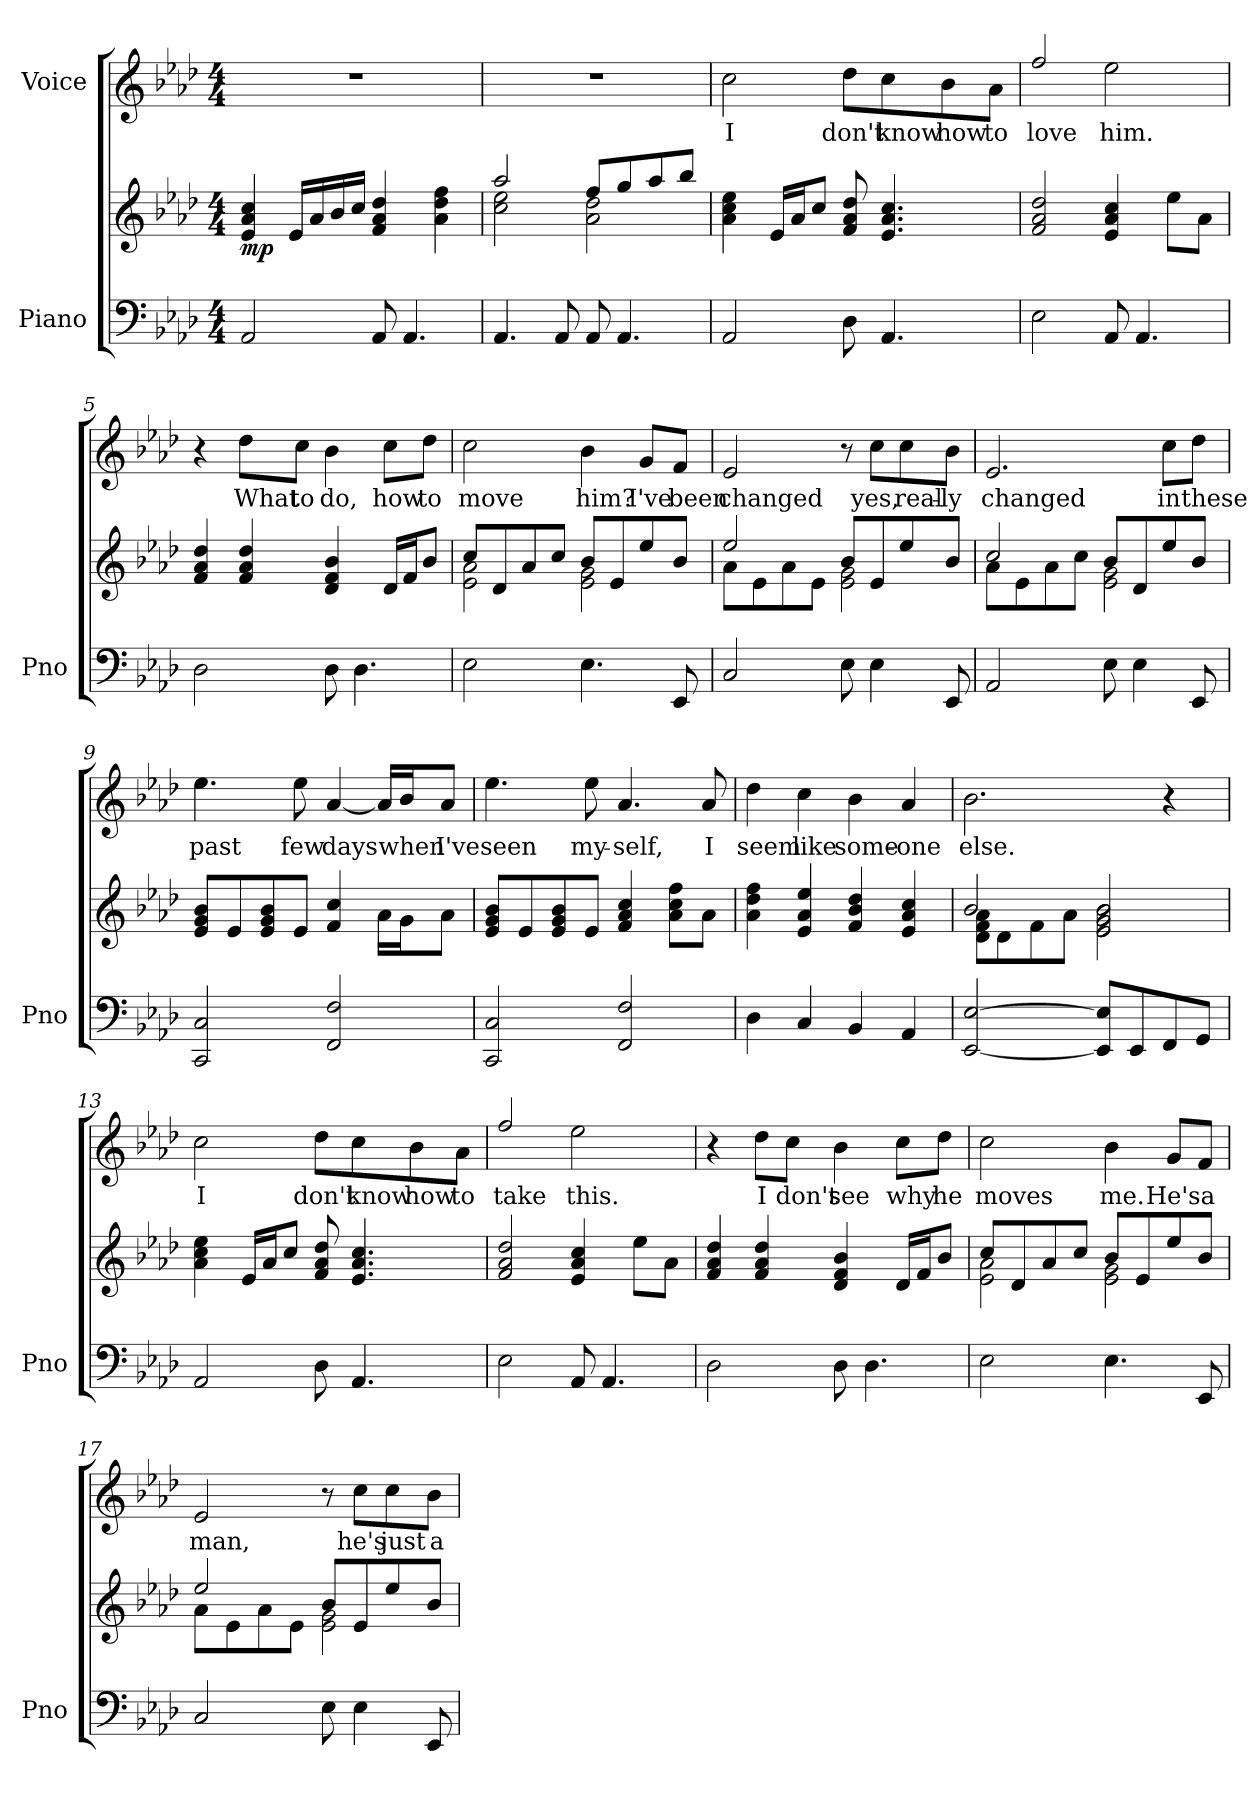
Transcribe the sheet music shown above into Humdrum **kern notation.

**kern	**kern	**dynam	**kern	**text
*part2	*part2	*part2	*part1	*part1
*staff3	*staff2	*staff2/3	*staff1	*staff1
*I"Piano	*	*	*I"Voice	*
*I'Pno	*	*	*	*
*clefF4	*clefG2	*	*clefG2	*
*k[b-e-a-d-]	*k[b-e-a-d-]	*	*k[b-e-a-d-]	*
*M4/4	*M4/4	*	*M4/4	*
*MM80	*MM80	*	*MM80	*
=1	=1	=1	=1	=1
!	!	!LO:DY:b	!	!
2AA-/	4e-/ 4a-/ 4cc/	mp	1r	.
.	16e-/LL	.	.	.
.	16a-/	.	.	.
.	16b-/	.	.	.
.	16cc/JJ	.	.	.
8AA-/	4f/ 4a-/ 4dd-/	.	.	.
4.AA-/	.	.	.	.
.	4a-\ 4dd-\ 4ff\	.	.	.
=2	=2	=2	=2	=2
*	*^	*	*	*
4.AA-/	2cc\ 2ee-\	2aa-/	.	1r	.
8AA-/	.	.	.	.	.
8AA-/	2a-\ 2dd-\	8ff/L	.	.	.
4.AA-/	.	8gg/	.	.	.
.	.	8aa-/	.	.	.
.	.	8bb-/J	.	.	.
=3	=3	=3	=3	=3	=3
!	!	!	!	!	!LO:LY:b
*	*v	*v	*	*	*
2AA-/	4a-\ 4cc\ 4ee-\	.	2cc\	I
.	16e-/LL	.	.	.
.	16a-/J	.	.	.
.	8cc/J	.	.	.
!	!	!	!	!LO:LY:b
8D-\	8f/ 8a-/ 8dd-/	.	8dd-\L	don't
!	!	!	!	!LO:LY:b
4.AA-/	4.e-/ 4.a-/ 4.cc/	.	8cc\	know
!	!	!	!	!LO:LY:b
.	.	.	8b-\	how
!	!	!	!	!LO:LY:b
.	.	.	8a-\J	to
=4	=4	=4	=4	=4
!	!	!	!	!LO:LY:b
2E-\	2f/ 2a-/ 2dd-/	.	2ff/	love
!	!	!	!	!LO:LY:b
8AA-/	4e-/ 4a-/ 4cc/	.	2ee-\	him.
4.AA-/	.	.	.	.
.	8ee-\L	.	.	.
.	8a-\J	.	.	.
!!LO:LB:g=z
=5	=5	=5	=5	=5
2D-\	4f/ 4a-/ 4dd-/	.	4r	.
!	!	!	!	!LO:LY:b
.	4f/ 4a-/ 4dd-/	.	8dd-\L	What
!	!	!	!	!LO:LY:b
.	.	.	8cc\J	to
!	!	!	!	!LO:LY:b
8D-\	4d-/ 4f/ 4b-/	.	4b-\	do,
4.D-\	.	.	.	.
!	!	!	!	!LO:LY:b
.	16d-/LL	.	8cc\L	how
.	16f/J	.	.	.
!	!	!	!	!LO:LY:b
.	8b-/J	.	8dd-\J	to
=6	=6	=6	=6	=6
*	*^	*	*	*
!	!	!	!	!	!LO:LY:b
2E-\	8cc/L	2e-\ 2a-\	.	2cc\	move
.	8d-/	.	.	.	.
.	8a-/	.	.	.	.
.	8cc/J	.	.	.	.
!	!	!	!	!	!LO:LY:b
4.E-\	8b-/L	2e-\ 2g\	.	4b-\	him?
.	8e-/	.	.	.	.
!	!	!	!	!	!LO:LY:b
.	8ee-/	.	.	8g/L	I've
!	!	!	!	!	!LO:LY:b
8EE-/	8b-/J	.	.	8f/J	been
=7	=7	=7	=7	=7	=7
!	!	!	!	!	!LO:LY:b
2C/	2ee-/	8a-\L	.	2e-/	changed
.	.	8e-\	.	.	.
.	.	8a-\	.	.	.
.	.	8e-\J	.	.	.
8E-\	8b-/L	2e-\ 2g\	.	8r	.
!	!	!	!	!	!LO:LY:b
4E-\	8e-/	.	.	8cc\L	yes,
!	!	!	!	!	!LO:LY:b
.	8ee-/	.	.	8cc\	real-
!	!	!	!	!	!LO:LY:b
8EE-/	8b-/J	.	.	8b-\J	-ly
=8	=8	=8	=8	=8	=8
!	!	!	!	!	!LO:LY:b
2AA-/	2cc/	8a-\L	.	2.e-/	changed
.	.	8e-\	.	.	.
.	.	8a-\	.	.	.
.	.	8cc\J	.	.	.
8E-\	8b-/L	2e-\ 2g\	.	.	.
4E-\	8d-/	.	.	.	.
!	!	!	!	!	!LO:LY:b
.	8ee-/	.	.	8cc\L	in
!	!	!	!	!	!LO:LY:b
8EE-/	8b-/J	.	.	8dd-\J	these
*	*v	*v	*	*	*
!!LO:LB:g=z
=9	=9	=9	=9	=9
!	!	!	!	!LO:LY:b
2CC/ 2C/	8e-/ 8g/ 8b-/L	.	4.ee-\	past
.	8e-/	.	.	.
.	8e-/ 8g/ 8b-/	.	.	.
!	!	!	!	!LO:LY:b
.	8e-/J	.	8ee-\	few
!	!	!	!	!LO:LY:b
2FF/ 2F/	4f/ 4cc/	.	[4a-/	days
.	16a-\LL	.	16a-/LL]	.
!	!	!	!	!LO:LY:b
.	16g\J	.	16b-/J	when
!	!	!	!	!LO:LY:b
.	8a-\J	.	8a-/J	I've
=10	=10	=10	=10	=10
!	!	!	!	!LO:LY:b
2CC/ 2C/	8e-/ 8g/ 8b-/L	.	4.ee-\	seen
.	8e-/	.	.	.
.	8e-/ 8g/ 8b-/	.	.	.
!	!	!	!	!LO:LY:b
.	8e-/J	.	8ee-\	my-
!	!	!	!	!LO:LY:b
2FF/ 2F/	4f/ 4a-/ 4cc/	.	4.a-/	-self,
.	8a-\ 8cc\ 8ff\L	.	.	.
!	!	!	!	!LO:LY:b
.	8a-\J	.	8a-/	I
=11	=11	=11	=11	=11
!	!	!	!	!LO:LY:b
4D-\	4a-\ 4dd-\ 4ff\	.	4dd-\	seem
!	!	!	!	!LO:LY:b
4C/	4e-/ 4a-/ 4ee-/	.	4cc\	like
!	!	!	!	!LO:LY:b
4BB-/	4f/ 4b-/ 4dd-/	.	4b-\	some-
!	!	!	!	!LO:LY:b
4AA-/	4e-/ 4a-/ 4cc/	.	4a-/	-one
=12	=12	=12	=12	=12
*	*^	*	*	*
!	!	!	!	!	!LO:LY:b
[2EE-/ [2E-/	2b-/	8d-\ 8f\ 8a-\L	.	2.b-\	else.
.	.	8d-\	.	.	.
.	.	8f\	.	.	.
.	.	8a-\J	.	.	.
8EE-/] 8E-/]L	2e-/ 2g/ 2b-/	2e-\ 2g\ 2b-\	.	.	.
8EE-/	.	.	.	.	.
8FF/	.	.	.	4r	.
8GG/J	.	.	.	.	.
*	*v	*v	*	*	*
!!LO:PB:g=z
=13	=13	=13	=13	=13
!	!	!	!	!LO:LY:b
2AA-/	4a-\ 4cc\ 4ee-\	.	2cc\	I
.	16e-/LL	.	.	.
.	16a-/J	.	.	.
.	8cc/J	.	.	.
!	!	!	!	!LO:LY:b
8D-\	8f/ 8a-/ 8dd-/	.	8dd-\L	don't
!	!	!	!	!LO:LY:b
4.AA-/	4.e-/ 4.a-/ 4.cc/	.	8cc\	know
!	!	!	!	!LO:LY:b
.	.	.	8b-\	how
!	!	!	!	!LO:LY:b
.	.	.	8a-\J	to
=14	=14	=14	=14	=14
!	!	!	!	!LO:LY:b
2E-\	2f/ 2a-/ 2dd-/	.	2ff/	take
!	!	!	!	!LO:LY:b
8AA-/	4e-/ 4a-/ 4cc/	.	2ee-\	this.
4.AA-/	.	.	.	.
.	8ee-\L	.	.	.
.	8a-\J	.	.	.
=15	=15	=15	=15	=15
2D-\	4f/ 4a-/ 4dd-/	.	4r	.
!	!	!	!	!LO:LY:b
.	4f/ 4a-/ 4dd-/	.	8dd-\L	I
!	!	!	!	!LO:LY:b
.	.	.	8cc\J	don't
!	!	!	!	!LO:LY:b
8D-\	4d-/ 4f/ 4b-/	.	4b-\	see
4.D-\	.	.	.	.
!	!	!	!	!LO:LY:b
.	16d-/LL	.	8cc\L	why
.	16f/J	.	.	.
!	!	!	!	!LO:LY:b
.	8b-/J	.	8dd-\J	he
=16	=16	=16	=16	=16
*	*^	*	*	*
!	!	!	!	!	!LO:LY:b
2E-\	8cc/L	2e-\ 2a-\	.	2cc\	moves
.	8d-/	.	.	.	.
.	8a-/	.	.	.	.
.	8cc/J	.	.	.	.
!	!	!	!	!	!LO:LY:b
4.E-\	8b-/L	2e-\ 2g\	.	4b-\	me.
.	8e-/	.	.	.	.
!	!	!	!	!	!LO:LY:b
.	8ee-/	.	.	8g/L	He's
!	!	!	!	!	!LO:LY:b
8EE-/	8b-/J	.	.	8f/J	a
!!LO:LB:g=z
=17	=17	=17	=17	=17	=17
!	!	!	!	!	!LO:LY:b
2C/	2ee-/	8a-\L	.	2e-/	man,
.	.	8e-\	.	.	.
.	.	8a-\	.	.	.
.	.	8e-\J	.	.	.
8E-\	8b-/L	2e-\ 2g\	.	8r	.
!	!	!	!	!	!LO:LY:b
4E-\	8e-/	.	.	8cc\L	he's
!	!	!	!	!	!LO:LY:b
.	8ee-/	.	.	8cc\	just
!	!	!	!	!	!LO:LY:b
8EE-/	8b-/J	.	.	8b-\J	a
*	*v	*v	*	*	*
=	=	=	=	=
*-	*-	*-	*-	*-
